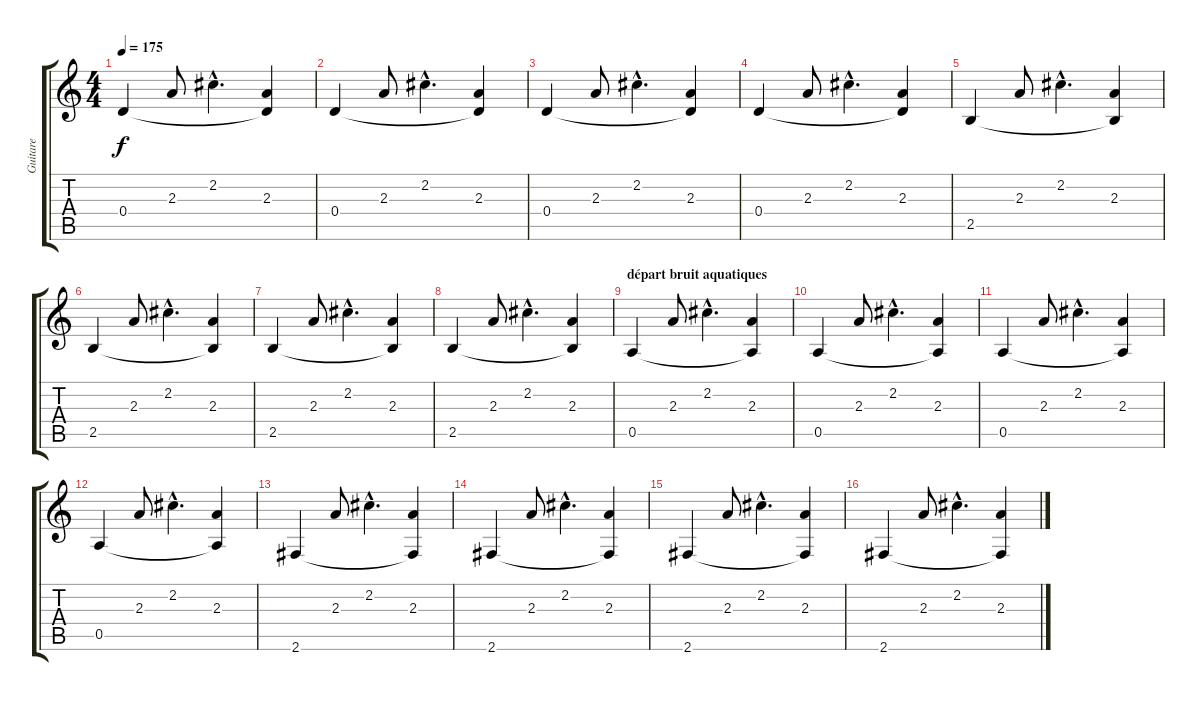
\track ("Guitare" "Guitare") {instrument electricguitarclean}
\staff {score tabs}
\tuning (E4 B3 G3 D3 A2 E2) {hide}
\ts (4 4)
\tempo 175
\clef g2
\ks c
0.4.4{dy f volume 2 instrument electricguitarclean} 2.3.8 2.2{hac}.4{d} (2.3 0.4{t}).4 |
0.4.4 2.3.8 2.2{hac}.4{d} (2.3 0.4{t}).4 |
0.4.4 2.3.8 2.2{hac}.4{d} (2.3 0.4{t}).4 |
0.4.4{volume 7} 2.3.8 2.2{hac}.4{d} (2.3 0.4{t}).4 |
2.5.4 2.3.8 2.2{hac}.4{d} (2.3 2.5{t}).4 |
2.5.4 2.3.8 2.2{hac}.4{d} (2.3 2.5{t}).4 |
2.5.4 2.3.8 2.2{hac}.4{d} (2.3 2.5{t}).4 |
2.5.4 2.3.8 2.2{hac}.4{d} (2.3 2.5{t}).4 |
\section ("" "départ bruit aquatiques")
0.5.4{volume 10} 2.3.8 2.2{hac}.4{d} (2.3 0.5{t}).4 |
0.5.4 2.3.8 2.2{hac}.4{d} (2.3 0.5{t}).4 |
0.5.4 2.3.8 2.2{hac}.4{d} (2.3 0.5{t}).4 |
0.5.4 2.3.8 2.2{hac}.4{d} (2.3 0.5{t}).4 |
2.6.4 2.3.8 2.2{hac}.4{d} (2.3 2.6{t}).4 |
2.6.4 2.3.8 2.2{hac}.4{d} (2.3 2.6{t}).4 |
2.6.4 2.3.8 2.2{hac}.4{d} (2.3 2.6{t}).4 |
2.6.4 2.3.8 2.2{hac}.4{d} (2.3 2.6{t}).4
